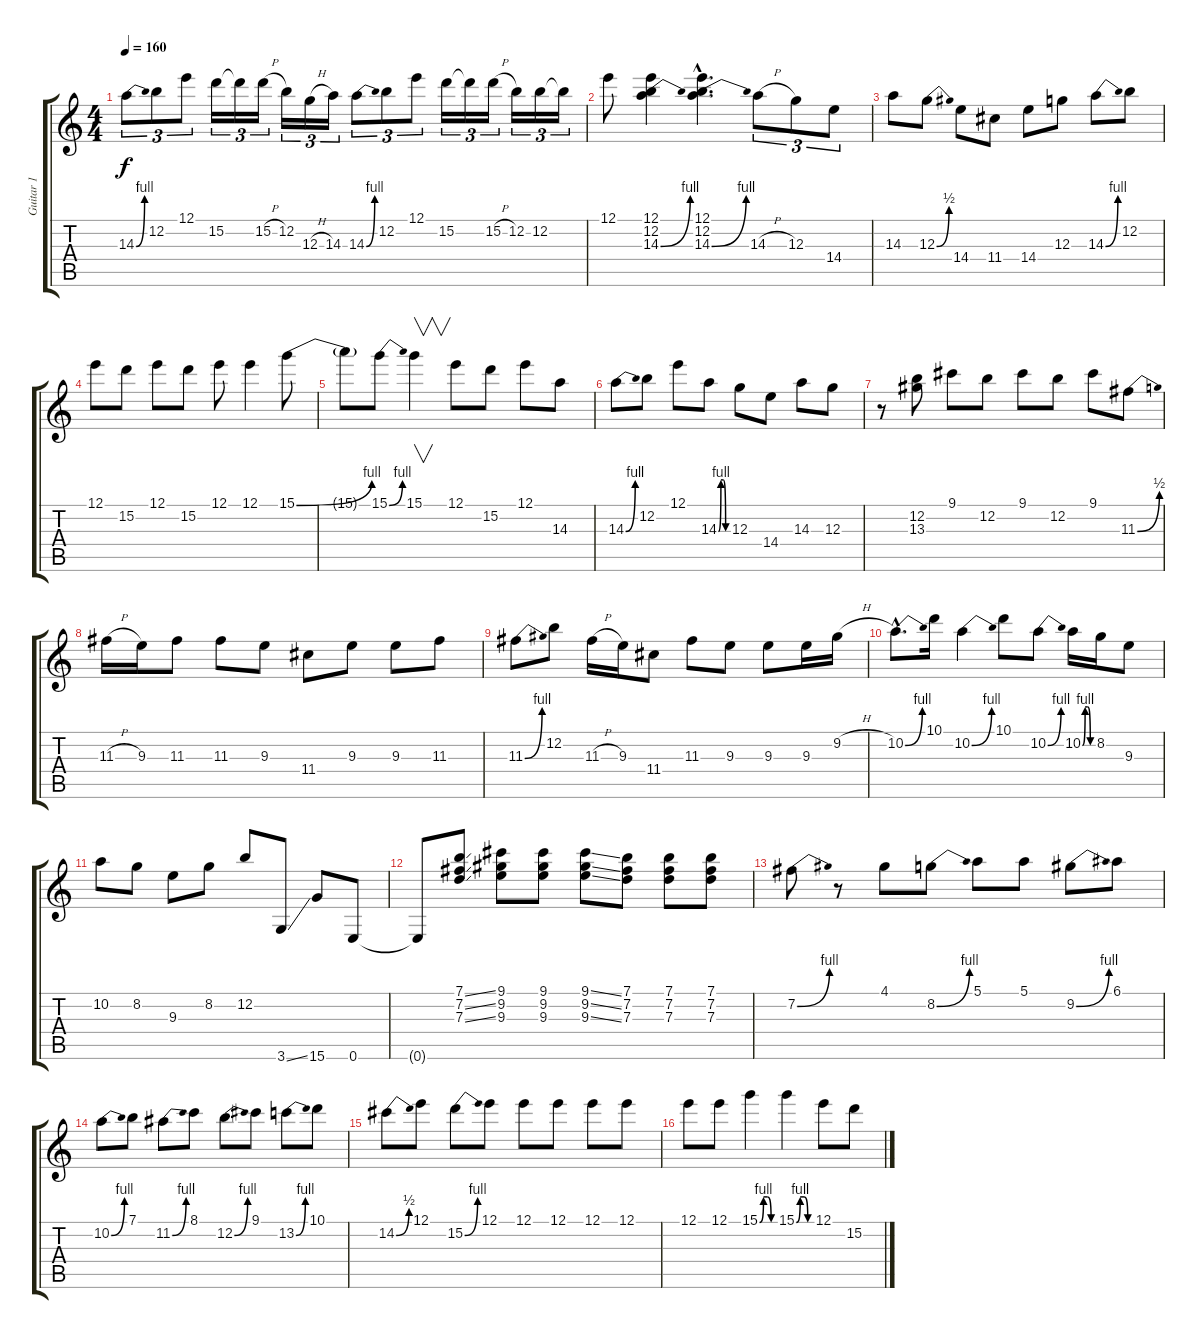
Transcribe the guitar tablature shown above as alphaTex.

\track ("Guitar 1" "Guitar 1") {instrument distortionguitar}
\staff {score tabs}
\tuning (E4 B3 G3 D3 A2 E2) {hide}
\ts (4 4)
\tempo 160
\clef g2
\ks c
14.3{be (bend 0 0 60 4)}.8{tu (3 2) dy f} 12.2.8{tu (3 2)} 12.1.8{tu (3 2)} 15.2.16{tu (3 2)} 15.2{t}.16{tu (3 2)} 15.2{h}.16{tu (3 2)} 12.2.16{tu (3 2)} 12.3{h}.16{tu (3 2)} 14.3.16{tu (3 2)} 14.3{be (bend 0 0 60 4)}.8{tu (3 2)} 12.2.8{tu (3 2)} 12.1.8{tu (3 2)} 15.2.16{tu (3 2)} 15.2{t}.16{tu (3 2)} 15.2{h}.16{tu (3 2)} 12.2.16{tu (3 2)} 12.2.16{tu (3 2)} 12.2{t}.16{tu (3 2)} |
12.1.8 (12.1 12.2 14.3{be (bend 0 0 60 4)}).4 (12.1{hac} 12.2{hac} 14.3{be (bend 0 0 60 4) hac}).4{d} 14.3{h}.8{tu (3 2)} 12.3.8{tu (3 2)} 14.4.8{tu (3 2)} |
14.3.8 12.3{be (bend 0 0 60 2)}.8 14.4.8 11.4.8 14.4.8 12.3.8 14.3{be (bend 0 0 60 4)}.8 12.2.8 |
12.1.8 15.2.8 12.1.8 15.2.8 12.1.8 12.1.4 15.1{be (bend 0 0 60 4)}.8 |
15.1{t}.8 15.1{be (bend 0 0 60 4)}.8 15.1.4{v} 12.1.8 15.2.8 12.1.8 14.3.8 |
14.3{be (bend 0 0 60 4)}.8 12.2.8 12.1.8 14.3{be (custom 0 0 15 4 30 4 45 0 60 0)}.8 12.3.8 14.4.8 14.3.8 12.3.8 |
r.8 (12.2 13.3).8 9.1.8 12.2.8 9.1.8 12.2.8 9.1.8 11.3{be (bend 0 0 60 2)}.8 |
11.3{h}.16 9.3.16 11.3.8 11.3.8 9.3.8 11.4.8 9.3.8 9.3.8 11.3.8 |
11.3{be (bend 0 0 60 4)}.8 12.2.8 11.3{h}.16 9.3.16 11.4.8 11.3.8 9.3.8 9.3.8 9.3.16 9.2{h}.16 |
10.2{be (bend 0 0 60 4) hac}.8{d} 10.1.16 10.2{be (bend 0 0 60 4)}.4 10.1.8 10.2{be (bend 0 0 60 4)}.8 10.2{be (custom 0 0 15 4 30 4 45 0 60 0)}.16 8.2.16 9.3.8 |
10.2.8 8.2.8 9.3.8 8.2.8 12.2.8 3.6{ss}.8 15.6.8 0.6.8 |
0.6{t}.8 (7.1{ss} 7.2{ss} 7.3{ss}).8 (9.1 9.2 9.3).8 (9.1 9.2 9.3).8 (9.1{ss} 9.2{ss} 9.3{ss}).8 (7.1 7.2 7.3).8 (7.1 7.2 7.3).8 (7.1 7.2 7.3).8 |
7.2{be (bend 0 0 60 4)}.8 r.8 4.1.8 8.2{be (bend 0 0 60 4)}.8 5.1.8 5.1.8 9.2{be (bend 0 0 60 4)}.8 6.1.8 |
10.2{be (bend 0 0 60 4)}.8 7.1.8 11.2{be (bend 0 0 60 4)}.8 8.1.8 12.2{be (bend 0 0 60 4)}.8 9.1.8 13.2{be (bend 0 0 60 4)}.8 10.1.8 |
14.2{be (bend 0 0 60 2)}.8 12.1.8 15.2{be (bend 0 0 60 4)}.8 12.1.8 12.1.8 12.1.8 12.1.8 12.1.8 |
12.1.8 12.1.8 15.1{be (custom 0 0 15 4 30 4 45 0 60 0)}.4 15.1{be (custom 0 0 15 4 30 4 45 0 60 0)}.4 12.1.8 15.2.8
